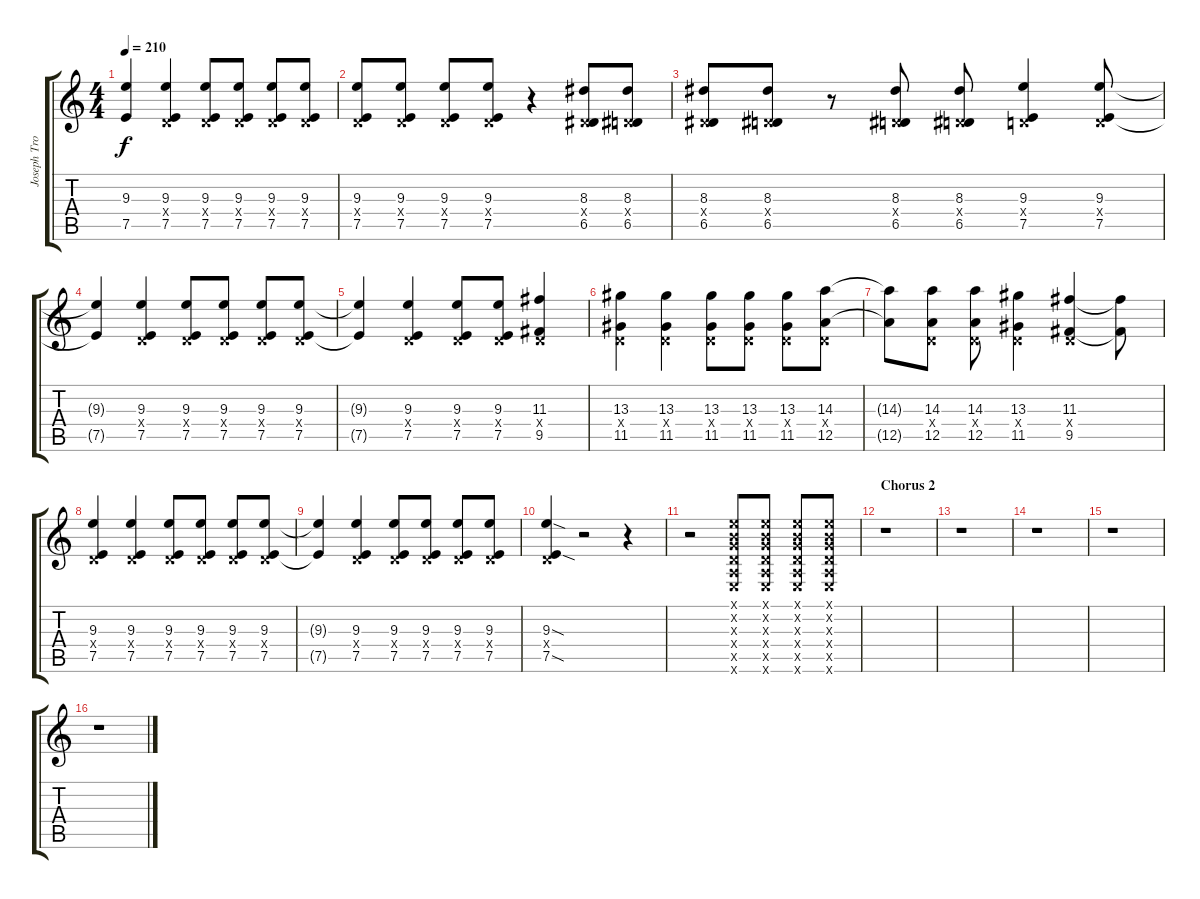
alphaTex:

\track ("Joseph Trohman (Lead Guitar)" "Joseph Tro") {instrument distortionguitar}
\staff {score tabs}
\tuning (E4 B3 G3 D3 A2 E2) {hide}
\ts (4 4)
\tempo 210
\clef g2
\ks c
(9.3{t} 7.5{t}).4{dy f} (9.3 0.4{x} 7.5).4 (9.3 0.4{x} 7.5).8 (9.3 0.4{x} 7.5).8 (9.3 0.4{x} 7.5).8 (9.3 0.4{x} 7.5).8 |
(9.3 0.4{x} 7.5).8 (9.3 0.4{x} 7.5).8 (9.3 0.4{x} 7.5).8 (9.3 0.4{x} 7.5).8 r.4 (8.3 0.4{x} 6.5).8 (8.3 0.4{x} 6.5).8 |
(8.3 0.4{x} 6.5).8 (8.3 0.4{x} 6.5).8 r.8 (8.3 0.4{x} 6.5).8 (8.3 0.4{x} 6.5).8 (9.3 0.4{x} 7.5).4 (9.3 0.4{x} 7.5).8 |
(9.3{t} 7.5{t}).4 (9.3 0.4{x} 7.5).4 (9.3 0.4{x} 7.5).8 (9.3 0.4{x} 7.5).8 (9.3 0.4{x} 7.5).8 (9.3 0.4{x} 7.5).8 |
(9.3{t} 7.5{t}).4 (9.3 0.4{x} 7.5).4 (9.3 0.4{x} 7.5).8 (9.3 0.4{x} 7.5).8 (11.3 0.4{x} 9.5).4 |
(13.3 0.4{x} 11.5).4 (13.3 0.4{x} 11.5).4 (13.3 0.4{x} 11.5).8 (13.3 0.4{x} 11.5).8 (13.3 0.4{x} 11.5).8 (14.3 0.4{x} 12.5).8 |
(14.3{t} 12.5{t}).8 (14.3 0.4{x} 12.5).8 (14.3 0.4{x} 12.5).8 (13.3 0.4{x} 11.5).4 (11.3 0.4{x} 9.5).4 (11.3{t} 9.5{t}).8 |
(9.3 0.4{x} 7.5).4 (9.3 0.4{x} 7.5).4 (9.3 0.4{x} 7.5).8 (9.3 0.4{x} 7.5).8 (9.3 0.4{x} 7.5).8 (9.3 0.4{x} 7.5).8 |
(9.3{t} 7.5{t}).4 (9.3 0.4{x} 7.5).4 (9.3 0.4{x} 7.5).8 (9.3 0.4{x} 7.5).8 (9.3 0.4{x} 7.5).8 (9.3 0.4{x} 7.5).8 |
(9.3{sod} 0.4{x} 7.5{sod}).4 r.2 r.4 |
r.2{instrument electricguitarmuted} (0.1{x} 0.2{x} 0.3{x} 0.4{x} 0.5{x} 0.6{x}).8 (0.1{x} 0.2{x} 0.3{x} 0.4{x} 0.5{x} 0.6{x}).8 (0.1{x} 0.2{x} 0.3{x} 0.4{x} 0.5{x} 0.6{x}).8 (0.1{x} 0.2{x} 0.3{x} 0.4{x} 0.5{x} 0.6{x}).8 |
\section ("" "Chorus 2")
r.1 |
r.1 |
r.1 |
r.1 |
r.1
